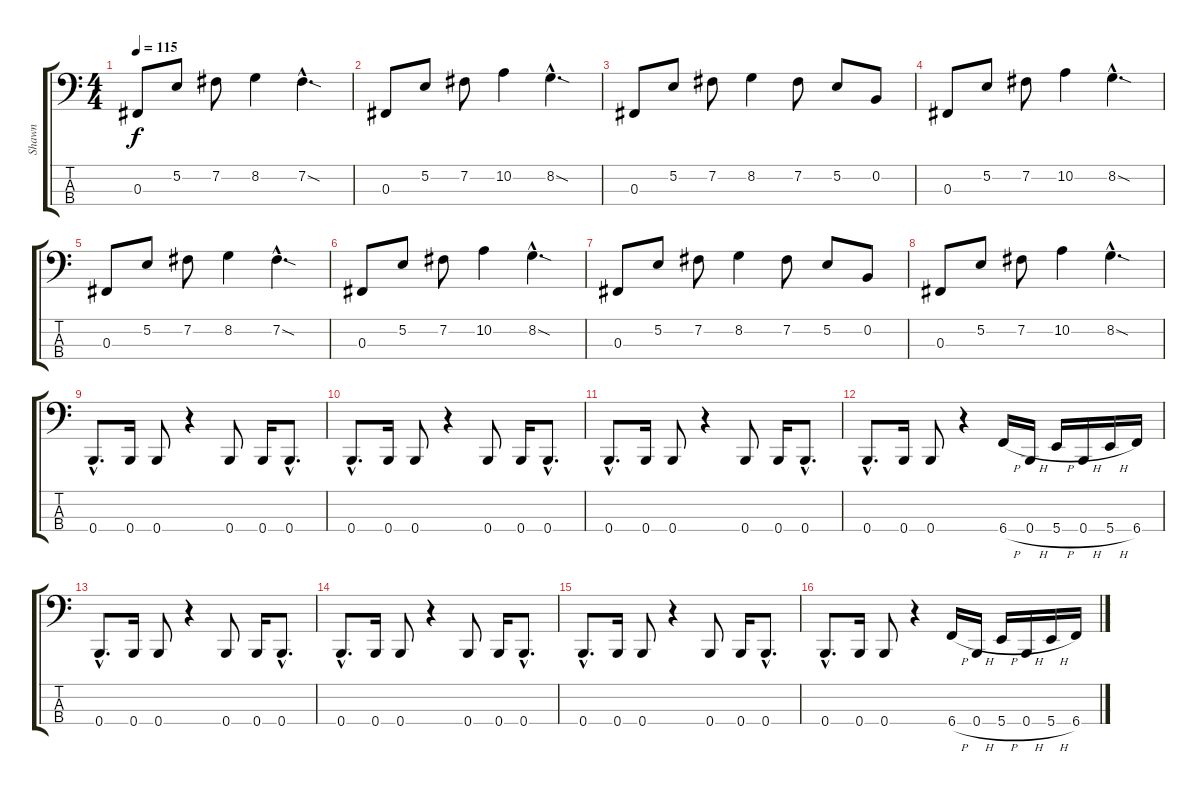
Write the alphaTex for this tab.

\track ("Shawn" "Shawn") {instrument electricbassfinger}
\staff {score tabs}
\tuning (E2 B1 Gb1 B0) {hide}
\ts (4 4)
\tempo 115
\clef f4
\ks c
0.3.8{dy f instrument electricbassfinger} 5.2.8 7.2.8 8.2.4 7.2{sod hac}.4{d} |
0.3.8 5.2.8 7.2.8 10.2.4 8.2{sod hac}.4{d} |
0.3.8 5.2.8 7.2.8 8.2.4 7.2.8 5.2.8 0.2.8 |
0.3.8 5.2.8 7.2.8 10.2.4 8.2{sod hac}.4{d} |
0.3.8 5.2.8 7.2.8 8.2.4 7.2{sod hac}.4{d} |
0.3.8 5.2.8 7.2.8 10.2.4 8.2{sod hac}.4{d} |
0.3.8 5.2.8 7.2.8 8.2.4 7.2.8 5.2.8 0.2.8 |
0.3.8 5.2.8 7.2.8 10.2.4 8.2{sod hac}.4{d} |
0.4{hac}.8{d} 0.4.16 0.4.8 r.4 0.4.8 0.4.16 0.4{hac}.8{d} |
0.4{hac}.8{d} 0.4.16 0.4.8 r.4 0.4.8 0.4.16 0.4{hac}.8{d} |
0.4{hac}.8{d} 0.4.16 0.4.8 r.4 0.4.8 0.4.16 0.4{hac}.8{d} |
0.4{hac}.8{d} 0.4.16 0.4.8 r.4 6.4{h}.16 0.4{h}.16 5.4{h}.16 0.4{h}.16 5.4{h}.16 6.4.16 |
0.4{hac}.8{d} 0.4.16 0.4.8 r.4 0.4.8 0.4.16 0.4{hac}.8{d} |
0.4{hac}.8{d} 0.4.16 0.4.8 r.4 0.4.8 0.4.16 0.4{hac}.8{d} |
0.4{hac}.8{d} 0.4.16 0.4.8 r.4 0.4.8 0.4.16 0.4{hac}.8{d} |
0.4{hac}.8{d} 0.4.16 0.4.8 r.4 6.4{h}.16 0.4{h}.16 5.4{h}.16 0.4{h}.16 5.4{h}.16 6.4.16
